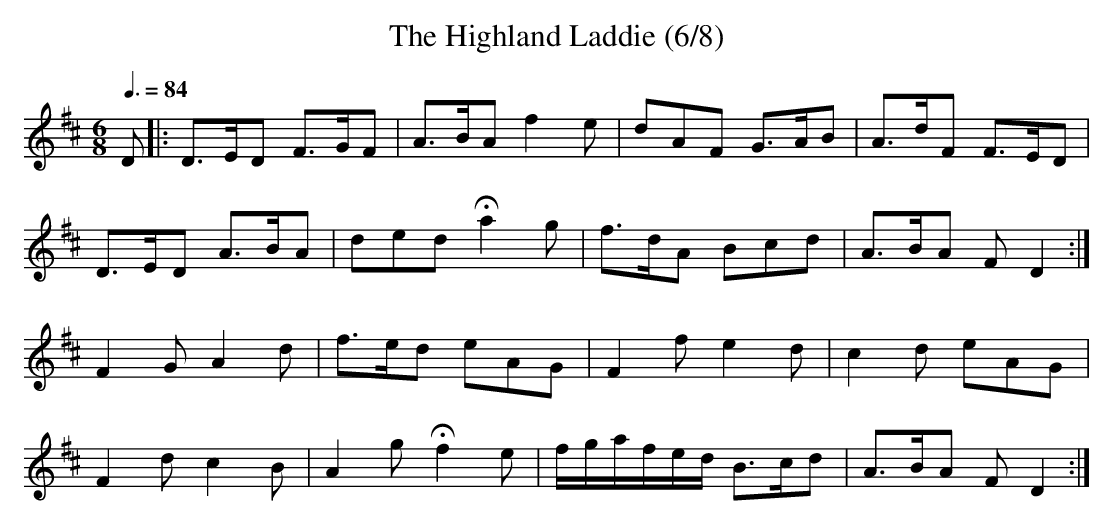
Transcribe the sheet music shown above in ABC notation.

X:1
T:The Highland Laddie (6/8)
M:6/8
L:1/8
Q:3/8=84
K:D
D|:D>ED F>GF|A>BA f2e|dAF          G>AB|A>dF F>ED|
   D>ED A>BA|ded Ha2g|f>dA         Bcd |A>BA FD2:|
   F2G  A2d |f>ed eAG|F2f          e2d |c2d  eAG |
   F2d  c2B |A2g Hf2e|f/g/a/f/e/d/ B>cd|A>BA FD2:|
